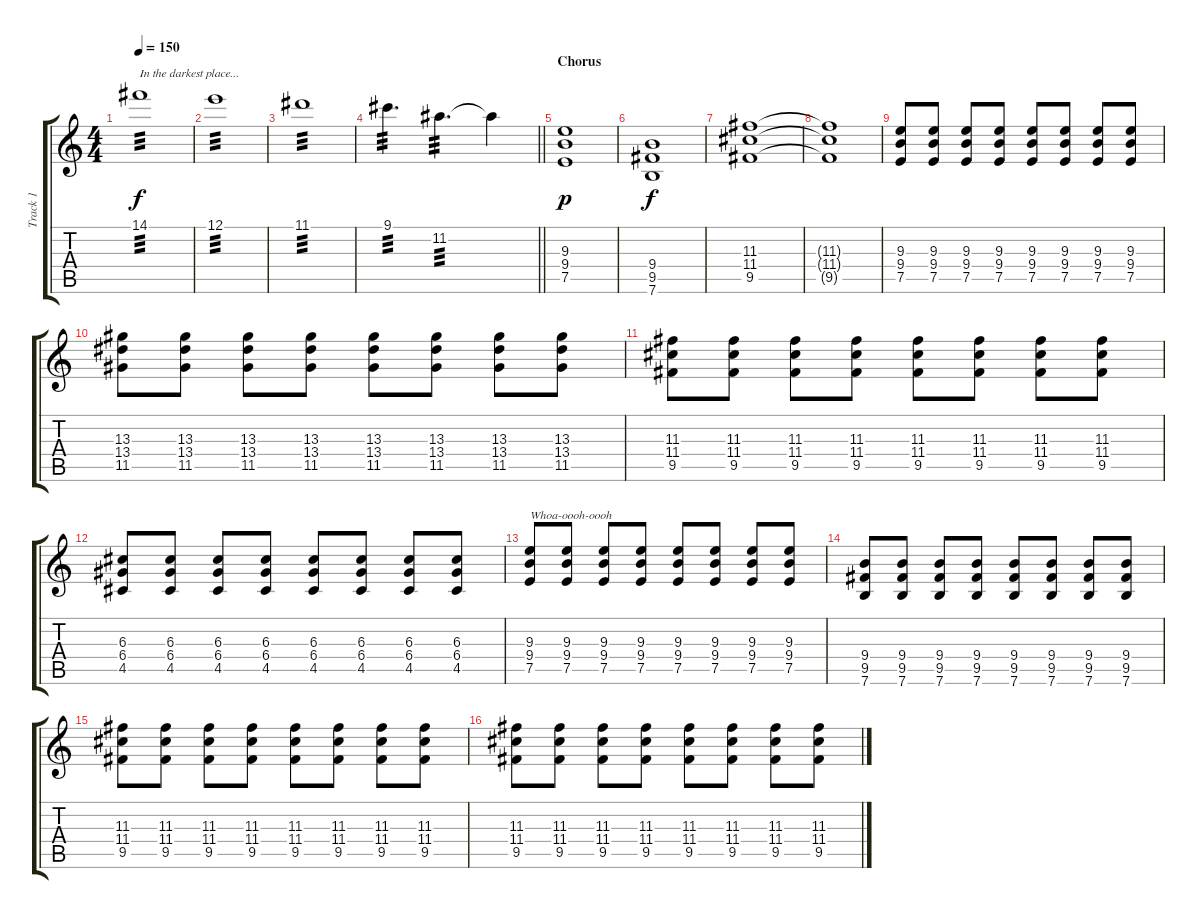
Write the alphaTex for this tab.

\track ("Track 1" "Track 1") {instrument overdrivenguitar}
\staff {score tabs}
\tuning (E4 B3 G3 D3 A2 E2) {hide}
\ts (4 4)
\tempo 150
\clef g2
\ks c
14.1.1{txt "In the darkest place..." tp 3 dy f} |
12.1.1{tp 3} |
11.1.1{tp 3} |
\barLineRight lightlight
9.1.4{d tp 3} 11.2.4{d tp 3} 11.2{t}.4 |
\section ("" "Chorus")
(9.3 9.4 7.5).1{dy p volume 13} |
(9.4 9.5 7.6).1{dy f} |
(11.3 11.4 9.5).1 |
(11.3{t} 11.4{t} 9.5{t}).1 |
(9.3 9.4 7.5).8 (9.3 9.4 7.5).8 (9.3 9.4 7.5).8 (9.3 9.4 7.5).8 (9.3 9.4 7.5).8 (9.3 9.4 7.5).8 (9.3 9.4 7.5).8 (9.3 9.4 7.5).8 |
(13.3 13.4 11.5).8 (13.3 13.4 11.5).8 (13.3 13.4 11.5).8 (13.3 13.4 11.5).8 (13.3 13.4 11.5).8 (13.3 13.4 11.5).8 (13.3 13.4 11.5).8 (13.3 13.4 11.5).8 |
(11.3 11.4 9.5).8 (11.3 11.4 9.5).8 (11.3 11.4 9.5).8 (11.3 11.4 9.5).8 (11.3 11.4 9.5).8 (11.3 11.4 9.5).8 (11.3 11.4 9.5).8 (11.3 11.4 9.5).8 |
(6.3 6.4 4.5).8 (6.3 6.4 4.5).8 (6.3 6.4 4.5).8 (6.3 6.4 4.5).8 (6.3 6.4 4.5).8 (6.3 6.4 4.5).8 (6.3 6.4 4.5).8 (6.3 6.4 4.5).8 |
(9.3 9.4 7.5).8{txt "Whoa-oooh-oooh"} (9.3 9.4 7.5).8 (9.3 9.4 7.5).8 (9.3 9.4 7.5).8 (9.3 9.4 7.5).8 (9.3 9.4 7.5).8 (9.3 9.4 7.5).8 (9.3 9.4 7.5).8 |
(9.4 9.5 7.6).8 (9.4 9.5 7.6).8 (9.4 9.5 7.6).8 (9.4 9.5 7.6).8 (9.4 9.5 7.6).8 (9.4 9.5 7.6).8 (9.4 9.5 7.6).8 (9.4 9.5 7.6).8 |
(11.3 11.4 9.5).8 (11.3 11.4 9.5).8 (11.3 11.4 9.5).8 (11.3 11.4 9.5).8 (11.3 11.4 9.5).8 (11.3 11.4 9.5).8 (11.3 11.4 9.5).8 (11.3 11.4 9.5).8 |
(11.3 11.4 9.5).8 (11.3 11.4 9.5).8 (11.3 11.4 9.5).8 (11.3 11.4 9.5).8 (11.3 11.4 9.5).8 (11.3 11.4 9.5).8 (11.3 11.4 9.5).8 (11.3 11.4 9.5).8
